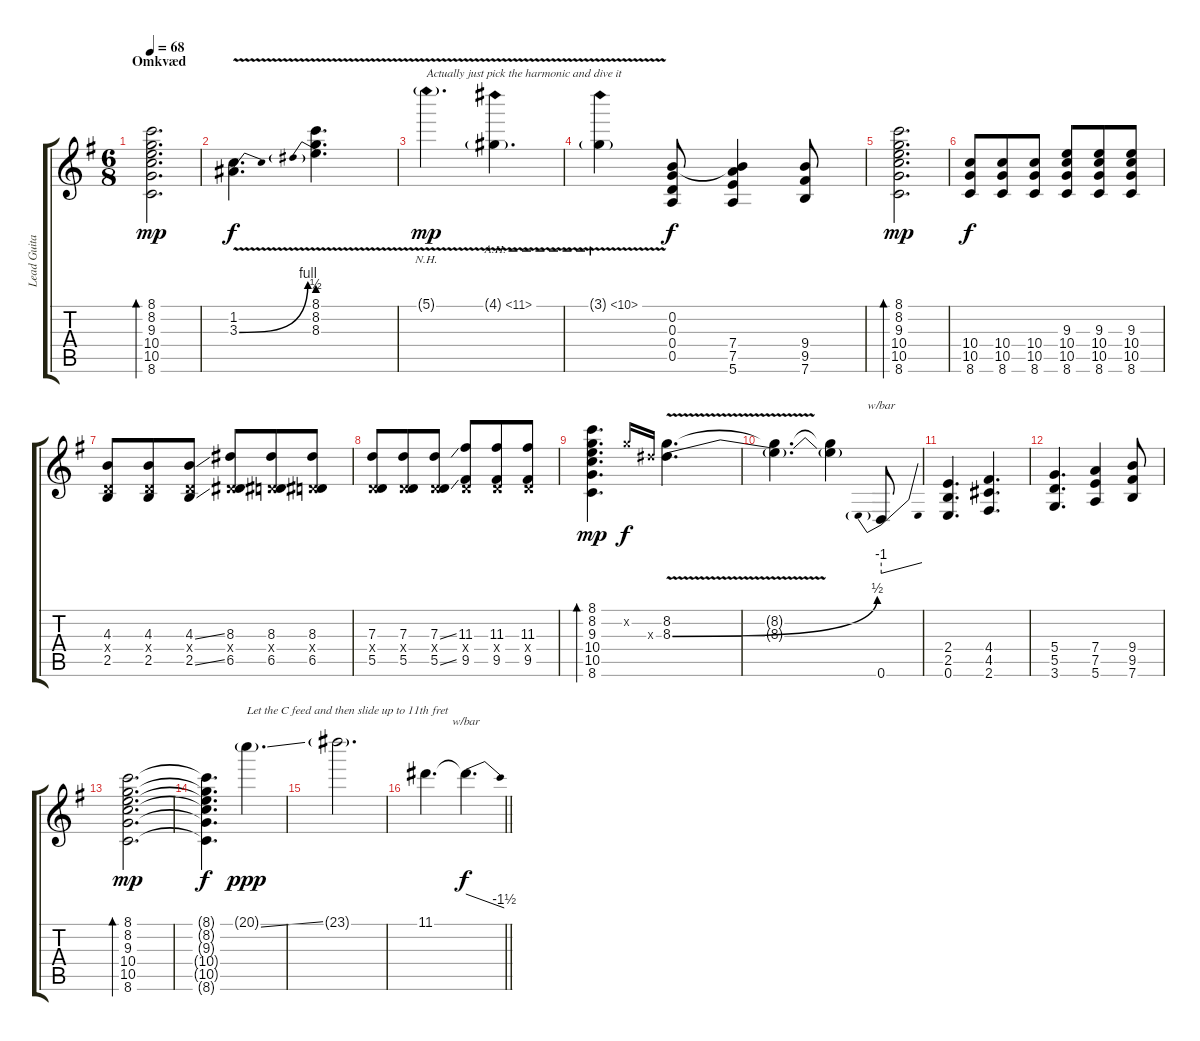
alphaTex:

\track ("Lead Guitar (Rune Kjeldsen)" "Lead Guita") {instrument distortionguitar}
\staff {score tabs}
\tuning (E4 B3 G3 D3 A2 E2) {hide}
\ts (6 8)
\section ("" "Omkvæd")
\tempo 68
\clef g2
\ks eminor
(8.1 8.2 9.3 10.4 10.5 8.6).2{d bd 60 dy mp} |
(1.2{v} 3.3{be (bend 0 0 60 4) v}).4{d dy f} (8.1{v} 8.2{v} 8.3{be (prebend 0 2 60 2) v}).4{d} |
5.1{nh v g}.4{d txt "Actually just pick the harmonic and dive it" dy mp} 4.1{ah 7 v g}.4{d} |
3.1{ah 7 v g}.4 (0.2 0.3 0.4 0.5).8{dy f} (0.2{t} 7.4 7.5 5.6).4 (9.4 9.5 7.6).8 |
(8.1 8.2 9.3 10.4 10.5 8.6).2{d bd 120 dy mp} |
(10.4 10.5 8.6).8{dy f} (10.4 10.5 8.6).8 (10.4 10.5 8.6).8 (9.3 10.4 10.5 8.6).8 (9.3 10.4 10.5 8.6).8 (9.3 10.4 10.5 8.6).8 |
(4.3 0.4{x} 2.5).8 (4.3 0.4{x} 2.5).8 (4.3{ss} 0.4{x} 2.5{ss}).8 (8.3 0.4{x} 6.5).8 (8.3 0.4{x} 6.5).8 (8.3 0.4{x} 6.5).8 |
(7.3 0.4{x} 5.5).8 (7.3 0.4{x} 5.5).8 (7.3{ss} 0.4{x} 5.5{ss}).8 (11.3 0.4{x} 9.5).8 (11.3 0.4{x} 9.5).8 (11.3 0.4{x} 9.5).8 |
(8.1 8.2 9.3 10.4 10.5 8.6).4{d bd 120 dy mp} 8.2{x}.16{gr onbeat dy f} 8.3{x}.16{gr onbeat} (8.2{v} 8.3{be (bend 0 0 60 2) v}).4{d} |
(8.2{t} 8.3{t}).4{d} (8.2{t} 8.3{t}).4 0.6.8{tbe (predivedive default 0 -4 60 0)} |
(2.4 2.5 0.6).4{d} (4.4 4.5 2.6).4{d} |
(5.4 5.5 3.6).4{d} (7.4 7.5 5.6).4 (9.4 9.5 7.6).8 |
(8.1 8.2 9.3 10.4 10.5 8.6).2{d bd 120 dy mp} |
(8.1{t} 8.2{t} 9.3{t} 10.4{t} 10.5{t} 8.6{t}).4{d dy f} 20.1{ss g}.4{d txt "Let the C feed and then slide up to 11th fret" dy ppp balance 14} |
23.1{g}.2{d} |
\barLineRight lightlight
11.1.4{d} 11.1{t}.4{d tbe (dive default 0 0 60 -6) dy f}
